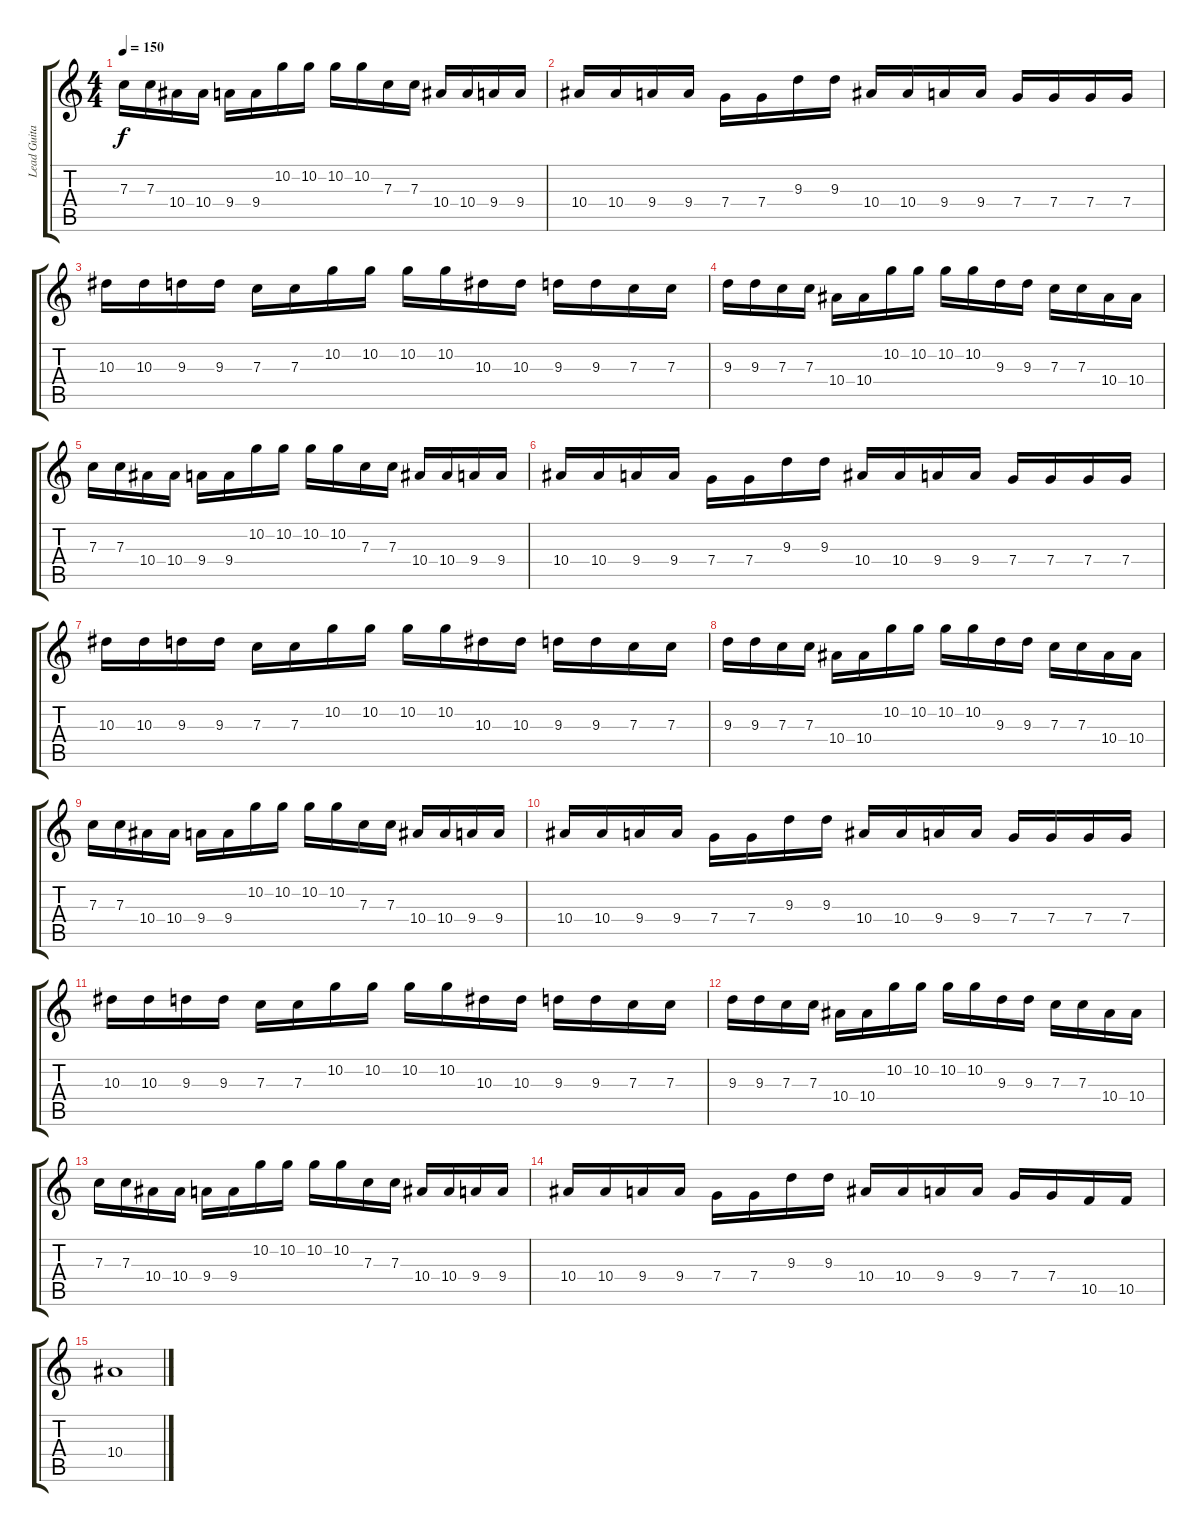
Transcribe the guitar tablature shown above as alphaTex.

\track ("Lead Guitar" "Lead Guita") {instrument distortionguitar}
\staff {score tabs}
\tuning (D4 A3 F3 C3 G2 D2) {hide}
\ts (4 4)
\tempo 150
\clef g2
\ks c
7.3.16{dy f} 7.3.16 10.4.16 10.4.16 9.4.16 9.4.16 10.2.16 10.2.16 10.2.16 10.2.16 7.3.16 7.3.16 10.4.16 10.4.16 9.4.16 9.4.16 |
10.4.16 10.4.16 9.4.16 9.4.16 7.4.16 7.4.16 9.3.16 9.3.16 10.4.16 10.4.16 9.4.16 9.4.16 7.4.16 7.4.16 7.4.16 7.4.16 |
10.3.16 10.3.16 9.3.16 9.3.16 7.3.16 7.3.16 10.2.16 10.2.16 10.2.16 10.2.16 10.3.16 10.3.16 9.3.16 9.3.16 7.3.16 7.3.16 |
9.3.16 9.3.16 7.3.16 7.3.16 10.4.16 10.4.16 10.2.16 10.2.16 10.2.16 10.2.16 9.3.16 9.3.16 7.3.16 7.3.16 10.4.16 10.4.16 |
7.3.16 7.3.16 10.4.16 10.4.16 9.4.16 9.4.16 10.2.16 10.2.16 10.2.16 10.2.16 7.3.16 7.3.16 10.4.16 10.4.16 9.4.16 9.4.16 |
10.4.16 10.4.16 9.4.16 9.4.16 7.4.16 7.4.16 9.3.16 9.3.16 10.4.16 10.4.16 9.4.16 9.4.16 7.4.16 7.4.16 7.4.16 7.4.16 |
10.3.16 10.3.16 9.3.16 9.3.16 7.3.16 7.3.16 10.2.16 10.2.16 10.2.16 10.2.16 10.3.16 10.3.16 9.3.16 9.3.16 7.3.16 7.3.16 |
9.3.16 9.3.16 7.3.16 7.3.16 10.4.16 10.4.16 10.2.16 10.2.16 10.2.16 10.2.16 9.3.16 9.3.16 7.3.16 7.3.16 10.4.16 10.4.16 |
7.3.16 7.3.16 10.4.16 10.4.16 9.4.16 9.4.16 10.2.16 10.2.16 10.2.16 10.2.16 7.3.16 7.3.16 10.4.16 10.4.16 9.4.16 9.4.16 |
10.4.16 10.4.16 9.4.16 9.4.16 7.4.16 7.4.16 9.3.16 9.3.16 10.4.16 10.4.16 9.4.16 9.4.16 7.4.16 7.4.16 7.4.16 7.4.16 |
10.3.16 10.3.16 9.3.16 9.3.16 7.3.16 7.3.16 10.2.16 10.2.16 10.2.16 10.2.16 10.3.16 10.3.16 9.3.16 9.3.16 7.3.16 7.3.16 |
9.3.16 9.3.16 7.3.16 7.3.16 10.4.16 10.4.16 10.2.16 10.2.16 10.2.16 10.2.16 9.3.16 9.3.16 7.3.16 7.3.16 10.4.16 10.4.16 |
7.3.16 7.3.16 10.4.16 10.4.16 9.4.16 9.4.16 10.2.16 10.2.16 10.2.16 10.2.16 7.3.16 7.3.16 10.4.16 10.4.16 9.4.16 9.4.16 |
10.4.16 10.4.16 9.4.16 9.4.16 7.4.16 7.4.16 9.3.16 9.3.16 10.4.16 10.4.16 9.4.16 9.4.16 7.4.16 7.4.16 10.5.16 10.5.16 |
10.4.1
